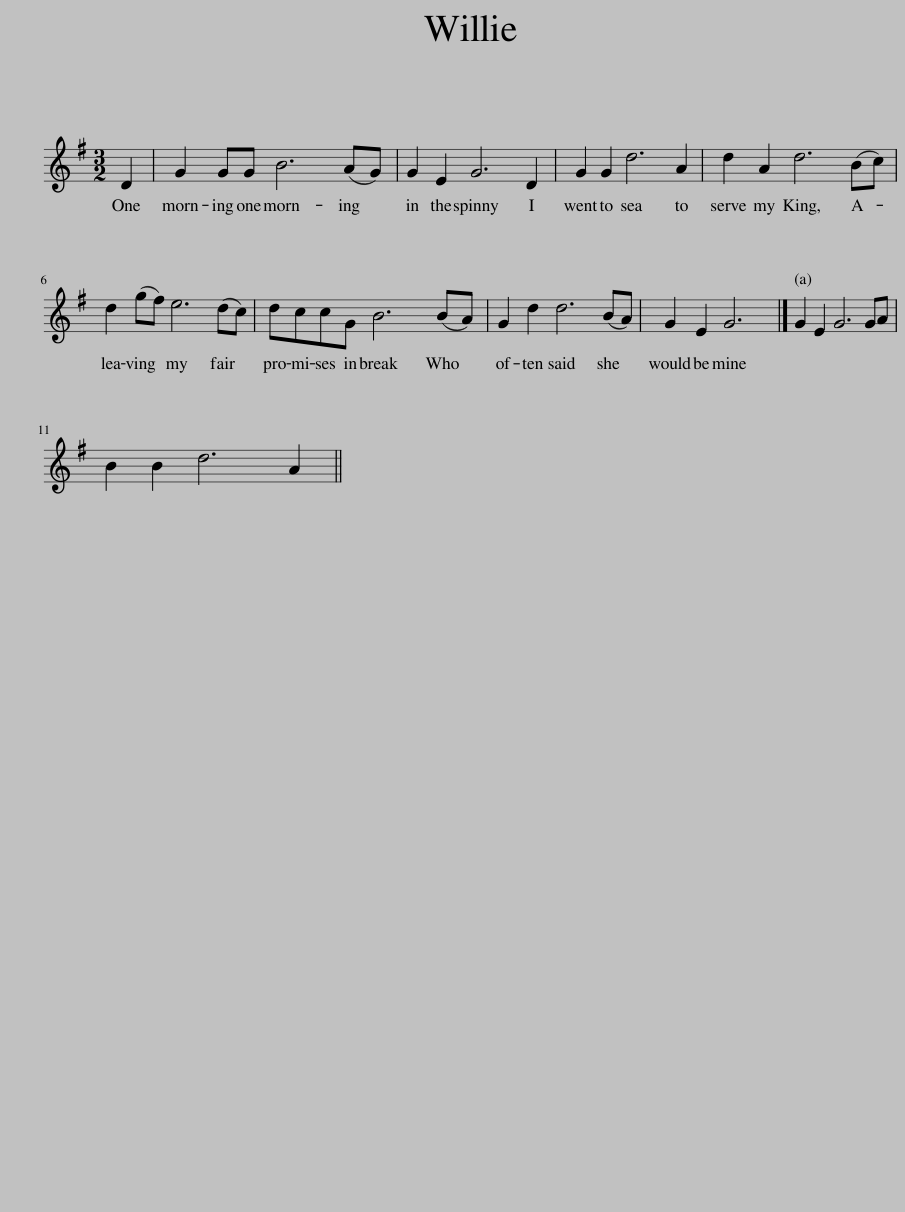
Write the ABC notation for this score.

X:1
L:1/8
M:3/2
I:linebreak $
K:G
V:1 treble
V:1
 D2 | G2 GG B6 (AG) | G2 E2 G6 D2 | G2 G2 d6 A2 | d2 A2 d6 (Bc) |$ %5
 d2 (gf) e6 (dc) | dccG B6 (BA) | G2 d2 d6 (BA) | G2 E2 G6 |] G2 E2 G6 GA |$ %10
 B2 B2 d6 A2 || %11
